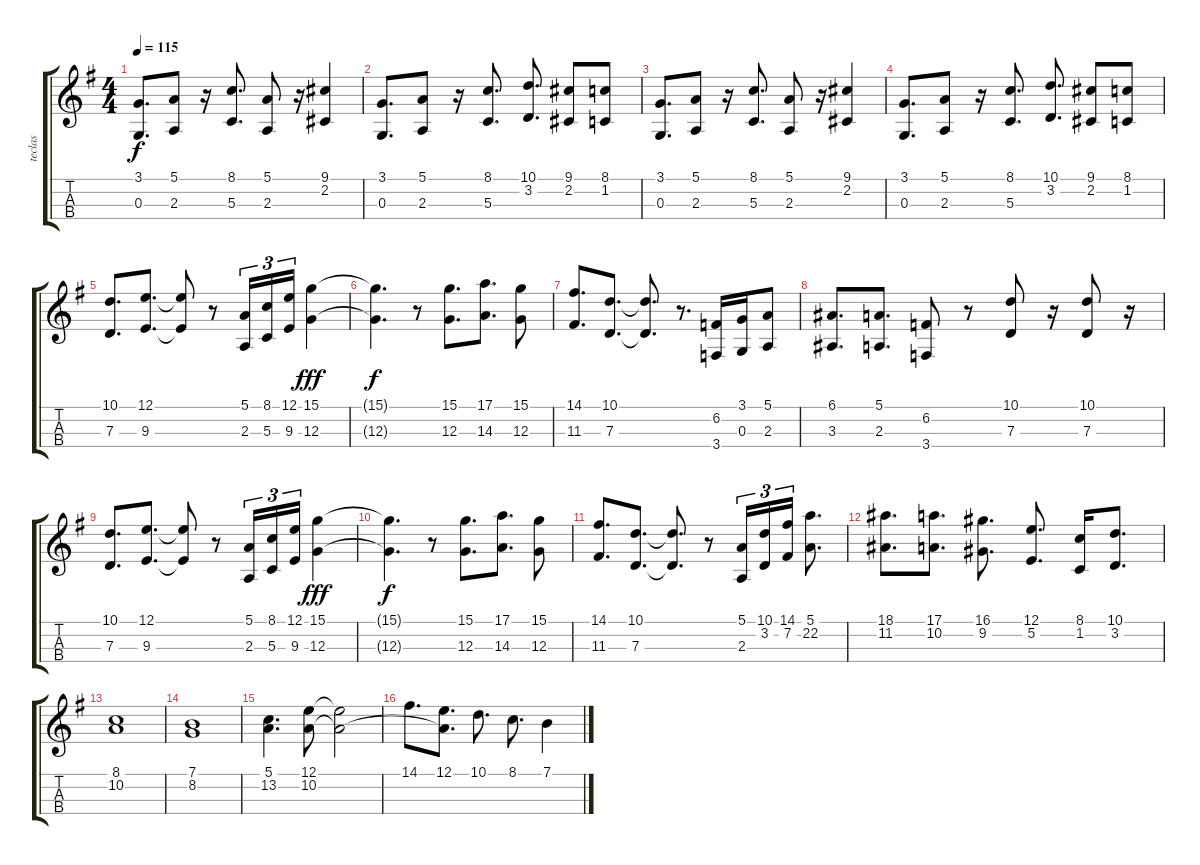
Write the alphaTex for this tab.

\track ("teclas" "teclas") {instrument rockorgan}
\staff {score tabs}
\tuning (E4 B3 G3 D3) {hide}
\ts (4 4)
\tempo 115
\clef g2
\ks g
(3.1 0.3).8{d dy f} (5.1 2.3).8 r.16 (8.1 5.3).8{d} (5.1 2.3).8 r.16 (9.1 2.2).4 |
(3.1 0.3).8{d} (5.1 2.3).8 r.16 (8.1 5.3).8{d} (10.1 3.2).8{d} (9.1 2.2).8 (8.1 1.2).8 |
(3.1 0.3).8{d} (5.1 2.3).8 r.16 (8.1 5.3).8{d} (5.1 2.3).8 r.16 (9.1 2.2).4 |
(3.1 0.3).8{d} (5.1 2.3).8 r.16 (8.1 5.3).8{d} (10.1 3.2).8{d} (9.1 2.2).8 (8.1 1.2).8 |
(10.1 7.3).8{d volume 15 instrument tenorsax} (12.1 9.3).8{d} (12.1{t} 9.3{t}).8 r.8 (5.1 2.3).16{tu (3 2)} (8.1 5.3).16{tu (3 2)} (12.1 9.3).16{tu (3 2)} (15.1 12.3).4{dy fff} |
(15.1{t} 12.3{t}).4{d dy f} r.8 (15.1 12.3).8{d} (17.1 14.3).8{d} (15.1 12.3).8 |
(14.1 11.3).8{d} (10.1 7.3).8{d} (10.1{t} 7.3{t}).8{d} r.8{d} (6.2 3.4).16 (3.1 0.3).16 (5.1 2.3).8 |
(6.1 3.3).8{d} (5.1 2.3).8{d} (6.2 3.4).8 r.8 (10.1 7.3).8 r.16 (10.1 7.3).8 r.16 |
(10.1 7.3).8{d} (12.1 9.3).8{d} (12.1{t} 9.3{t}).8 r.8 (5.1 2.3).16{tu (3 2)} (8.1 5.3).16{tu (3 2)} (12.1 9.3).16{tu (3 2)} (15.1 12.3).4{dy fff} |
(15.1{t} 12.3{t}).4{d dy f} r.8 (15.1 12.3).8{d} (17.1 14.3).8{d} (15.1 12.3).8 |
(14.1 11.3).8{d} (10.1 7.3).8{d} (10.1{t} 7.3{t}).8{d} r.8 (5.1 2.3).16{tu (3 2)} (10.1 3.2).16{tu (3 2)} (14.1 7.2).16{tu (3 2)} (5.1 22.2).8{d} |
(18.1 11.2).8{d} (17.1 10.2).8{d} (16.1 9.2).8{d} (12.1 5.2).8{d} (8.1 1.2).16 (10.1 3.2).8{d} |
(8.1 10.2).1{volume 10 instrument rockorgan} |
(7.1 8.2).1 |
(5.1 13.2).4{d} (12.1 10.2).8 (12.1{t} 10.2{t}).2 |
14.1.8{d} (12.1 10.2{t}).8{d} 10.1.8{d} 8.1.8{d} 7.1.4
